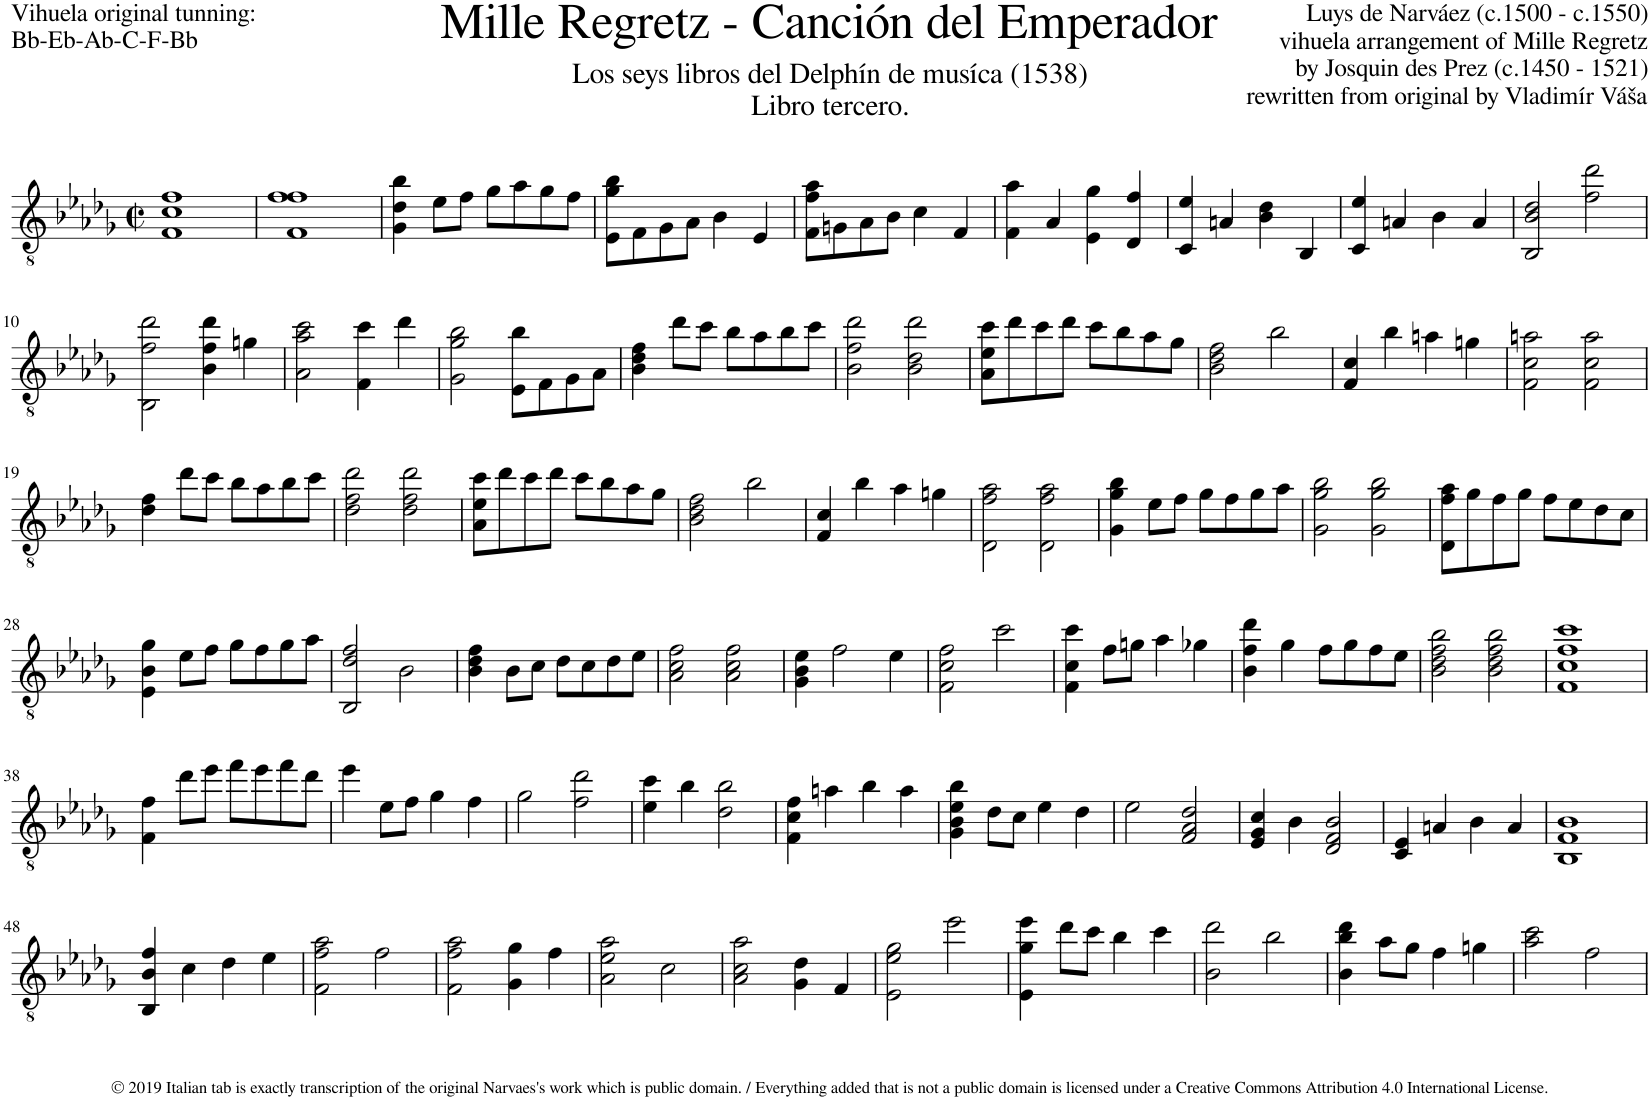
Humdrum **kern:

**kern
*part1
*staff1
*I"Vihuela
*I'Vih.
*clefGv2
*k[b-e-a-d-g-]
*M2/2
*met(c|)
=1
1F 1c 1f
=2
1F 1f 1f
=3
4G-\ 4d-\ 4b-\
8e-\L
8f\J
8g-\L
8a-\
8g-\
8f\J
=4
8E-\ 8g-\ 8b-\L
8F\
8G-\
8A-\J
4B-\
4E-/
=5
8F\ 8f\ 8a-\L
8Gn\
8A-\
8B-\J
4c\
4F/
=6
4F\ 4a-\
4A-/
4E-\ 4g-\
4D-/ 4f/
=7
4C/ 4e-/
4An/
4B-\ 4d-\
4BB-/
=8
4C/ 4e-/
4An/
4B-\
4A/
=9
2BB-/ 2B-/ 2d-/
2f\ 2dd-\
!!LO:LB:g=z
=10
2BB-\ 2f\ 2dd-\
4B-\ 4f\ 4dd-\
4gn\
=11
2A-\ 2a-\ 2cc\
4F\ 4cc\
4dd-\
=12
2G-\ 2g-\ 2b-\
8E-\ 8b-\L
8F\
8G-\
8A-\J
=13
4B-\ 4d-\ 4f\
8dd-\L
8cc\J
8b-\L
8a-\
8b-\
8cc\J
=14
2B-\ 2f\ 2dd-\
2B-\ 2d-\ 2dd-\
=15
8A-\ 8e-\ 8cc\L
8dd-\
8cc\
8dd-\J
8cc\L
8b-\
8a-\
8g-\J
=16
2B-\ 2d-\ 2f\
2b-\
=17
4F/ 4c/
4b-\
4an\
4gn\
=18
2F\ 2c\ 2an\
2F\ 2c\ 2a\
!!LO:LB:g=z
=19
4d-\ 4f\
8dd-\L
8cc\J
8b-\L
8a-\
8b-\
8cc\J
=20
2d-\ 2f\ 2dd-\
2d-\ 2f\ 2dd-\
=21
8A-\ 8e-\ 8cc\L
8dd-\
8cc\
8dd-\J
8cc\L
8b-\
8a-\
8g-\J
=22
2B-\ 2d-\ 2f\
2b-\
=23
4F/ 4c/
4b-\
4a-\
4gn\
=24
2D-\ 2f\ 2a-\
2D-\ 2f\ 2a-\
=25
4G-\ 4g-\ 4b-\
8e-\L
8f\J
8g-\L
8f\
8g-\
8a-\J
=26
2G-\ 2g-\ 2b-\
2G-\ 2g-\ 2b-\
=27
8D-\ 8f\ 8a-\L
8g-\
8f\
8g-\J
8f\L
8e-\
8d-\
8c\J
!!LO:LB:g=z
=28
4E-\ 4B-\ 4g-\
8e-\L
8f\J
8g-\L
8f\
8g-\
8a-\J
=29
2BB-/ 2d-/ 2f/
2B-\
=30
4B-\ 4d-\ 4f\
8B-\L
8c\J
8d-\L
8c\
8d-\
8e-\J
=31
2A-\ 2c\ 2f\
2A-\ 2c\ 2f\
=32
4G-\ 4B-\ 4e-\
2f\
4e-\
=33
2F\ 2c\ 2f\
2cc\
=34
4F\ 4c\ 4cc\
8f\L
8gn\J
4a-\
4g-X\
=35
4B-\ 4f\ 4dd-\
4g-\
8f\L
8g-\
8f\
8e-\J
=36
2B-\ 2d-\ 2f\ 2b-\
2B-\ 2d-\ 2f\ 2b-\
=37
1F 1c 1f 1cc
!!LO:LB:g=z
=38
4F\ 4f\
8dd-\L
8ee-\J
8ff\L
8ee-\
8ff\
8dd-\J
=39
4ee-\
8e-\L
8f\J
4g-\
4f\
=40
2g-\
2f\ 2dd-\
=41
4e-\ 4cc\
4b-\
2d-\ 2b-\
=42
4F\ 4c\ 4f\
4an\
4b-\
4a\
=43
4G-\ 4B-\ 4e-\ 4b-\
8d-\L
8c\J
4e-\
4d-\
=44
2e-\
2F/ 2A-/ 2d-/
=45
4E-/ 4G-/ 4c/
4B-\
2D-/ 2F/ 2B-/
=46
4C/ 4E-/
4An/
4B-\
4A/
=47
1BB- 1F 1B-
!!LO:LB:g=z
=48
4BB-/ 4B-/ 4f/
4c\
4d-\
4e-\
=49
2F\ 2f\ 2a-\
2f\
=50
2F\ 2f\ 2a-\
4G-\ 4g-\
4f\
=51
2A-\ 2e-\ 2a-\
2c\
=52
2A-\ 2c\ 2a-\
4G-\ 4d-\
4F/
=53
2E-\ 2e-\ 2g-\
2ee-\
=54
4E-\ 4g-\ 4ee-\
8dd-\L
8cc\J
4b-\
4cc\
=55
2B-\ 2dd-\
2b-\
=56
4B-\ 4b-\ 4dd-\
8a-\L
8g-\J
4f\
4gn\
=57
2a-\ 2cc\
2f\
=
*-
